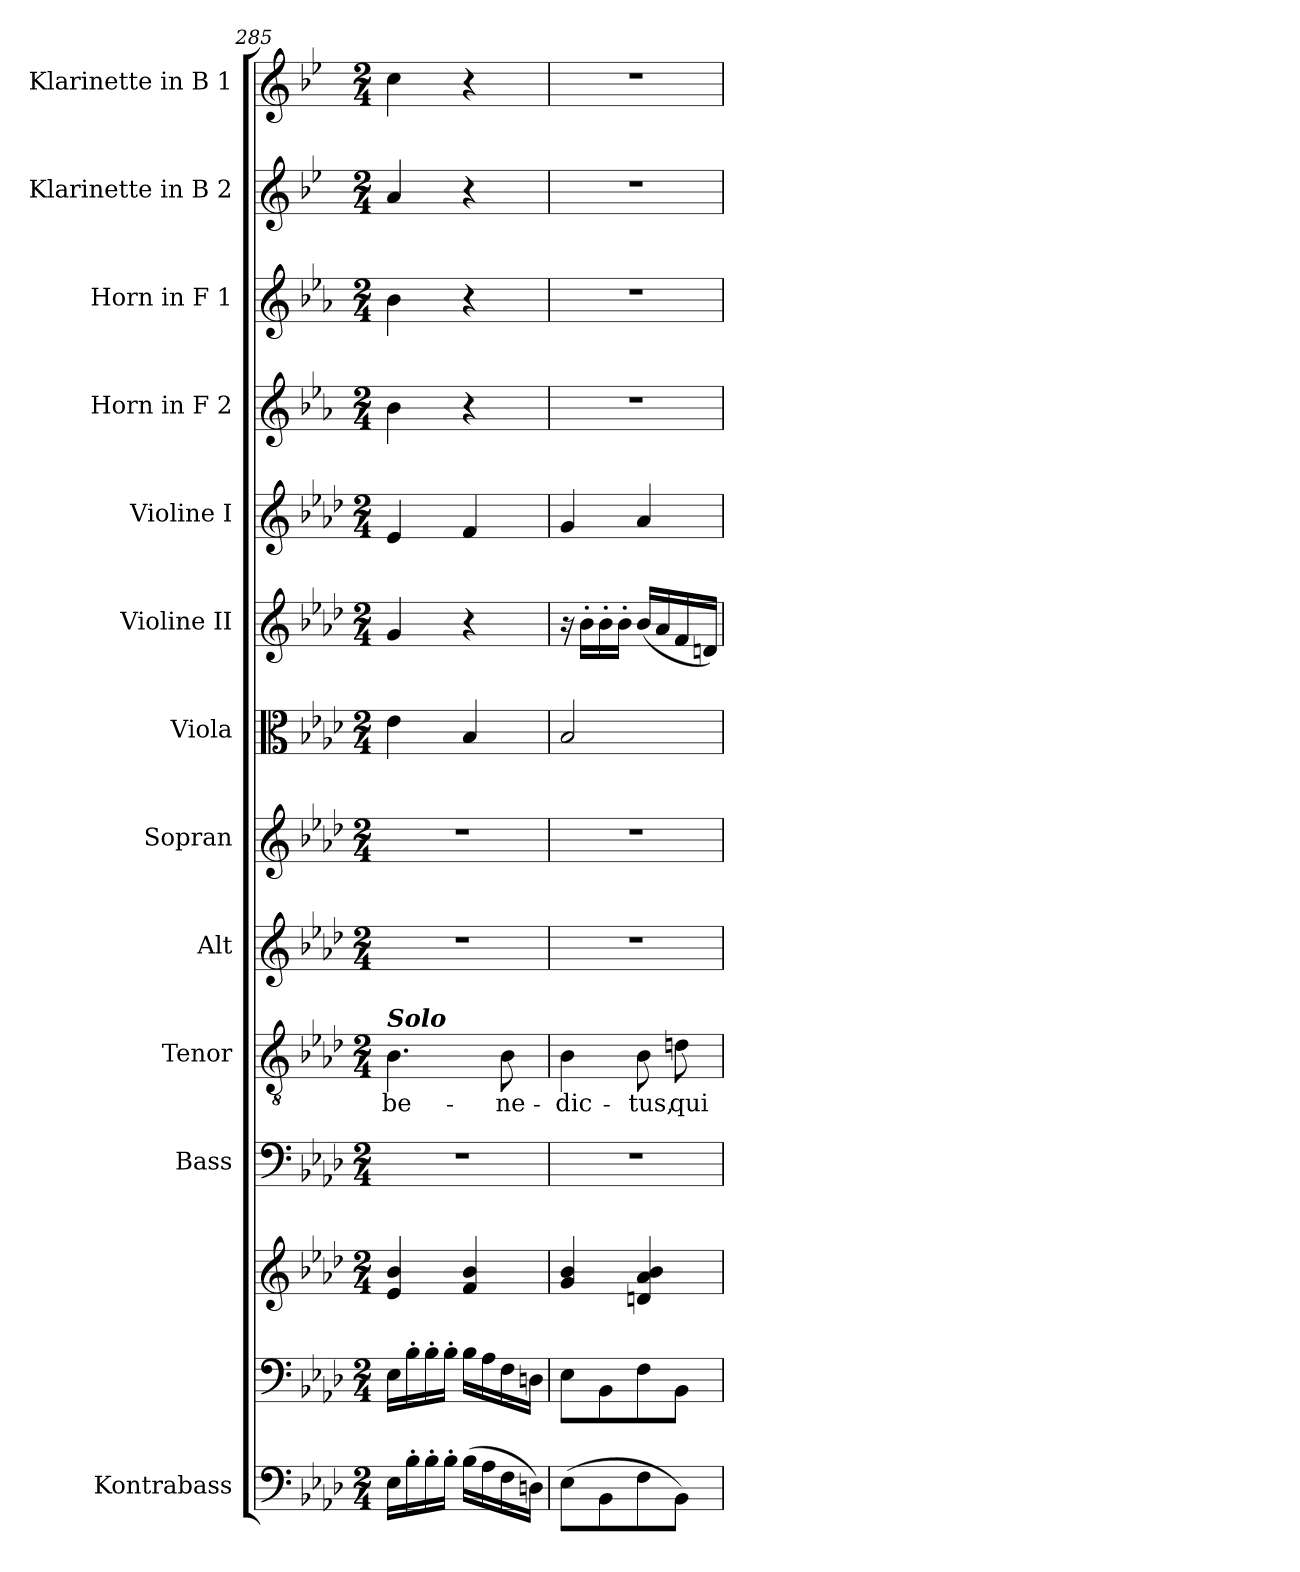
**kern	**kern	**kern	**kern	**kern	**text	**kern	**kern	**kern	**kern	**kern	**kern	**kern	**kern	**kern
*part13	*part12	*part12	*part11	*part10	*part10	*part9	*part8	*part7	*part6	*part5	*part4	*part3	*part2	*part1
*staff14	*staff13	*staff12	*staff11	*staff10	*staff10	*staff9	*staff8	*staff7	*staff6	*staff5	*staff4	*staff3	*staff2	*staff1
*I"Kontrabass	*	*	*I"Bass	*I"Tenor	*	*I"Alt	*I"Sopran	*I"Viola	*I"Violine II	*I"Violine I	*I"Horn in F 2	*I"Horn in F 1	*I"Klarinette in B 2	*I"Klarinette in B 1
*I'Kb.	*	*	*I'B	*I'T	*	*I'A	*I'S	*I'Vla.	*I'Vl. II	*I'Vl. I	*I'Hrn. 2	*I'Hrn. 1	*	*
*clefF4	*clefF4	*clefG2	*clefF4	*clefGv2	*	*clefG2	*clefG2	*clefC3	*clefG2	*clefG2	*clefG2	*clefG2	*clefG2	*clefG2
*ITrd7c12	*	*	*	*	*	*	*	*	*	*	*ITrd4c7	*ITrd4c7	*ITrd1c2	*ITrd1c2
*k[b-e-a-d-]	*k[b-e-a-d-]	*k[b-e-a-d-]	*k[b-e-a-d-]	*k[b-e-a-d-]	*	*k[b-e-a-d-]	*k[b-e-a-d-]	*k[b-e-a-d-]	*k[b-e-a-d-]	*k[b-e-a-d-]	*k[b-e-a-d-]	*k[b-e-a-d-]	*k[b-e-a-d-]	*k[b-e-a-d-]
*A-:	*A-:	*A-:	*A-:	*A-:	*	*A-:	*A-:	*A-:	*A-:	*A-:	*A-:	*A-:	*A-:	*A-:
*M2/4	*M2/4	*M2/4	*M2/4	*M2/4	*	*M2/4	*M2/4	*M2/4	*M2/4	*M2/4	*M2/4	*M2/4	*M2/4	*M2/4
=285	=285	=285	=285	=285	=285	=285	=285	=285	=285	=285	=285	=285	=285	=285
!	!	!	!	!LO:TX:a:Bi:t=Solo	!	!	!	!	!	!	!	!	!	!
!	!	!	!	!	!LO:LY:b	!	!	!	!	!	!	!	!	!
16EE-\LL	16E-\LL	4e-/ 4b-/	2r	4.B-\	be-	2r	2r	4e-\	4g/	4e-/	4e-\	4e-\	4g/	4b-\
16BB-'>\	16B-'>\	.	.	.	.	.	.	.	.	.	.	.	.	.
16BB-'>\	16B-'>\	.	.	.	.	.	.	.	.	.	.	.	.	.
16BB-'>\JJ	16B-'>\JJ	.	.	.	.	.	.	.	.	.	.	.	.	.
(>16BB-\LL	16B-\LL	4f/ 4b-/	.	.	.	.	.	4B-/	4r	4f/	4r	4r	4r	4r
16AA-\	16A-\	.	.	.	.	.	.	.	.	.	.	.	.	.
!	!	!	!	!	!LO:LY:b	!	!	!	!	!	!	!	!	!
16FF\	16F\	.	.	8B-\	-ne-	.	.	.	.	.	.	.	.	.
16DDn\JJ)	16Dn\JJ	.	.	.	.	.	.	.	.	.	.	.	.	.
=286	=286	=286	=286	=286	=286	=286	=286	=286	=286	=286	=286	=286	=286	=286
!	!	!	!	!	!LO:LY:b	!	!	!	!	!	!	!	!	!
(>8EE-\L	8E-\L	4g/ 4b-/	2r	4B-\	-dic-	2r	2r	2B-/	16r	4g/	2r	2r	2r	2r
.	.	.	.	.	.	.	.	.	16b-'>\LL	.	.	.	.	.
8BBB-\	8BB-\	.	.	.	.	.	.	.	16b-'>\	.	.	.	.	.
.	.	.	.	.	.	.	.	.	16b-'>\JJ	.	.	.	.	.
!	!	!	!	!	!LO:LY:b	!	!	!	!	!	!	!	!	!
8FF\	8F\	4dn/ 4a-/ 4b-/	.	8B-\	-tus,	.	.	.	(<16b-/LL	4a-/	.	.	.	.
.	.	.	.	.	.	.	.	.	16a-/	.	.	.	.	.
!	!	!	!	!	!LO:LY:b	!	!	!	!	!	!	!	!	!
8BBB-\J)	8BB-\J	.	.	8dn\	qui	.	.	.	16f/	.	.	.	.	.
.	.	.	.	.	.	.	.	.	16dn/JJ)	.	.	.	.	.
=	=	=	=	=	=	=	=	=	=	=	=	=	=	=
*-	*-	*-	*-	*-	*-	*-	*-	*-	*-	*-	*-	*-	*-	*-
